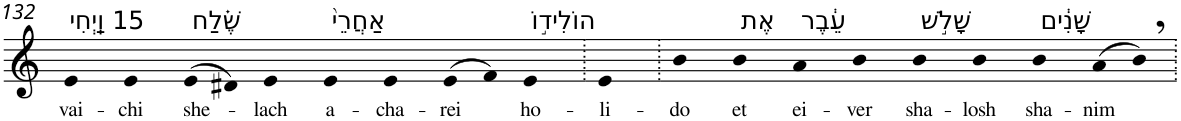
**kern	**text
*part1	*part1
*staff1	*staff1
*I"Piano	*
*I'Pno	*
!!LO:PB:g=z
*clefG2	*
*k[]	*
=132	=132
!LO:TX:a:t=15 וַֽיְחִי	!
!	!LO:LY:b
4e	vai-
!	!LO:LY:b
4e	-chi
!LO:TX:a:t=שֶׁ֗לַח	!
!	!LO:LY:b
(>8e	she-
8d#X)	.
!	!LO:LY:b
4e	-lach
!LO:TX:a:t=אַחֲרֵי֙	!
!	!LO:LY:b
4e	a-
!	!LO:LY:b
4e	-cha-
!	!LO:LY:b
(>8e	-rei
8f)	.
!LO:TX:a:t=הוֹלִיד֣וֹ	!
!	!LO:LY:b
4e	ho-
=133.	=133.
!	!LO:LY:b
4e	-li-
=134.	=134.
!	!LO:LY:b
4b	-do
!LO:TX:a:t=אֶת	!
!	!LO:LY:b
4b	et
!LO:TX:a:t=עֵ֔בֶר	!
!	!LO:LY:b
4a	ei-
!	!LO:LY:b
4b	-ver
!LO:TX:a:t=שָׁלֹ֣שׁ	!
!	!LO:LY:b
4b	sha-
!	!LO:LY:b
4b	-losh
!LO:TX:a:t=שָׁנִ֔ים	!
!	!LO:LY:b
4b	sha-
!	!LO:LY:b
(>8a	-nim
8b,)	.
=.	=.
*-	*-
